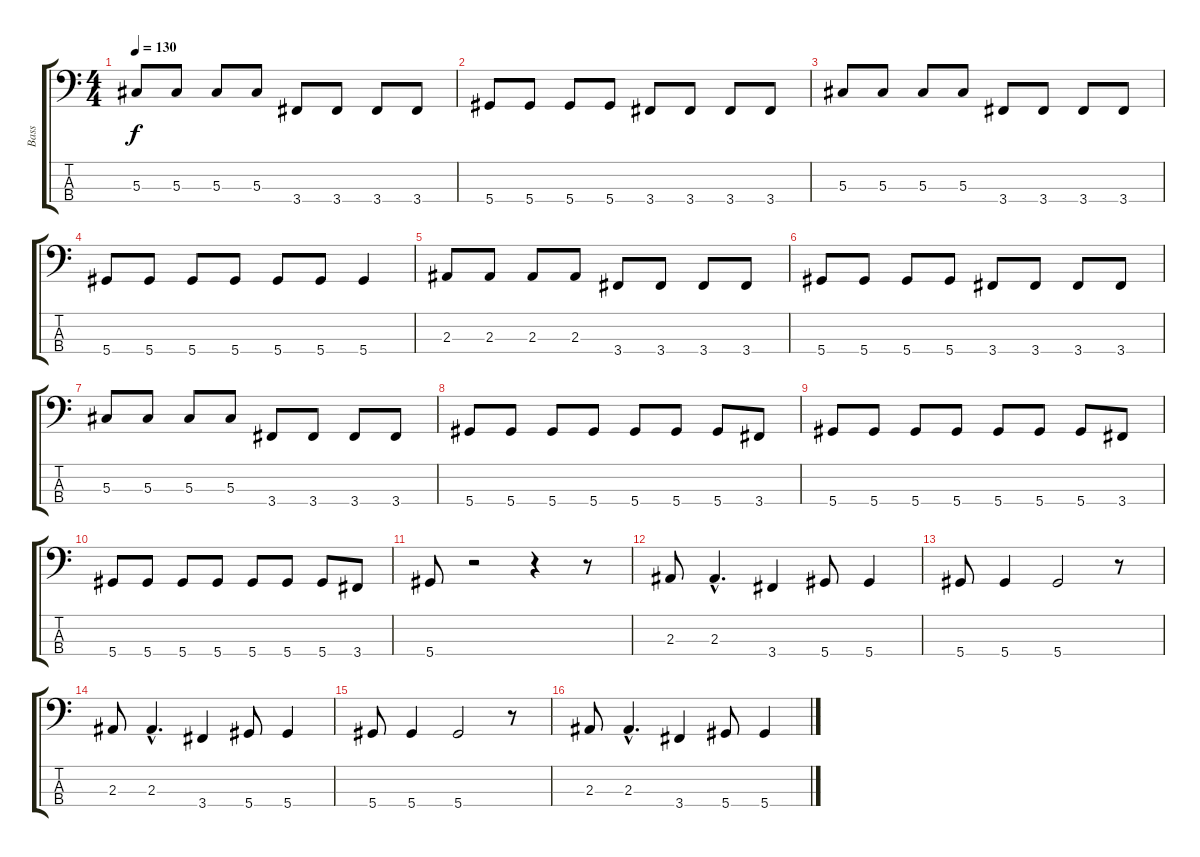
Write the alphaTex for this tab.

\track ("Bass" "Bass") {instrument electricbasspick}
\staff {score tabs}
\tuning (Gb2 Db2 Ab1 Eb1) {hide}
\ts (4 4)
\tempo 130
\clef f4
\ks c
5.3.8{dy f instrument electricbasspick} 5.3.8 5.3.8 5.3.8 3.4.8 3.4.8 3.4.8 3.4.8 |
5.4.8 5.4.8 5.4.8 5.4.8 3.4.8 3.4.8 3.4.8 3.4.8 |
5.3.8 5.3.8 5.3.8 5.3.8 3.4.8 3.4.8 3.4.8 3.4.8 |
5.4.8 5.4.8 5.4.8 5.4.8 5.4.8 5.4.8 5.4.4 |
2.3.8 2.3.8 2.3.8 2.3.8 3.4.8 3.4.8 3.4.8 3.4.8 |
5.4.8 5.4.8 5.4.8 5.4.8 3.4.8 3.4.8 3.4.8 3.4.8 |
5.3.8 5.3.8 5.3.8 5.3.8 3.4.8 3.4.8 3.4.8 3.4.8 |
5.4.8 5.4.8 5.4.8 5.4.8 5.4.8 5.4.8 5.4.8 3.4.8 |
5.4.8 5.4.8 5.4.8 5.4.8 5.4.8 5.4.8 5.4.8 3.4.8 |
5.4.8 5.4.8 5.4.8 5.4.8 5.4.8 5.4.8 5.4.8 3.4.8 |
5.4.8 r.2 r.4 r.8 |
2.3.8 2.3{hac}.4{d} 3.4.4 5.4.8 5.4.4 |
5.4.8 5.4.4 5.4.2 r.8 |
2.3.8 2.3{hac}.4{d} 3.4.4 5.4.8 5.4.4 |
5.4.8 5.4.4 5.4.2 r.8 |
2.3.8 2.3{hac}.4{d} 3.4.4 5.4.8 5.4.4
